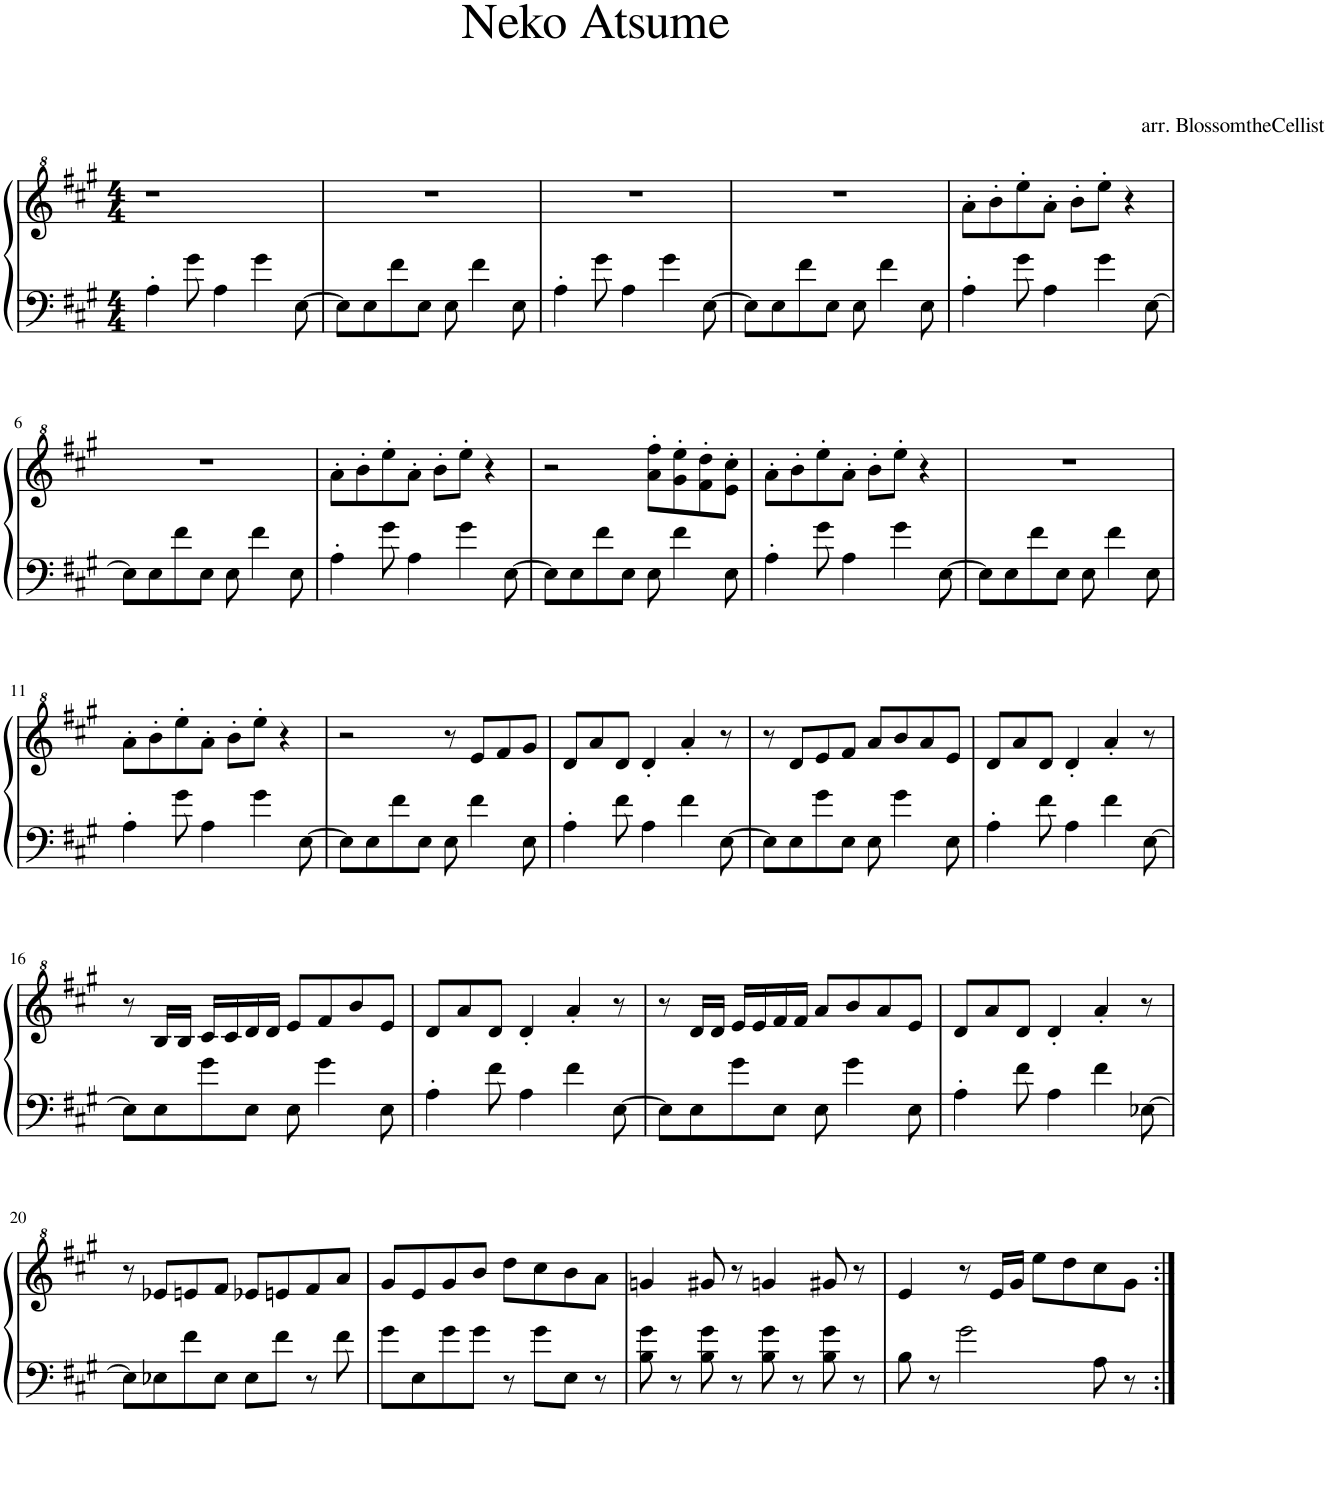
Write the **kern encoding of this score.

**kern	**kern
*part1	*part1
*staff2	*staff1
*I"Piano	*
*I'Pno.	*
*clefF4	*clefG^2
*k[f#c#g#]	*k[f#c#g#]
*M4/4	*M4/4
=1	=1
4A'\	1r
8g#\	.
4A\	.
4g#\	.
[8E\	.
=2	=2
8E\L]	1r
8E\	.
8f#\	.
8E\J	.
8E\	.
4f#\	.
8E\	.
=3	=3
4A'\	1r
8g#\	.
4A\	.
4g#\	.
[8E\	.
=4	=4
8E\L]	1r
8E\	.
8f#\	.
8E\J	.
8E\	.
4f#\	.
8E\	.
=5	=5
4A'\	8aa'\L
.	8bb'\
8g#\	8eee'\
4A\	8aa'\J
.	8bb'\L
!	!LO:TX:a:t=arr. BlossomtheCellist
4g#\	8eee'\J
.	4r
[8E\	.
!!LO:LB:g=z
=6	=6
8E\L]	1r
8E\	.
8f#\	.
8E\J	.
8E\	.
4f#\	.
8E\	.
=7	=7
4A'\	8aa'\L
.	8bb'\
8g#\	8eee'\
4A\	8aa'\J
.	8bb'\L
4g#\	8eee'\J
.	4r
[8E\	.
=8	=8
8E\L]	2r
8E\	.
8f#\	.
8E\J	.
8E\	8aa\' 8fff#\'L
4f#\	8gg#\' 8eee\'
.	8ff#\' 8ddd\'
8E\	8ee\' 8ccc#\'J
=9	=9
4A'\	8aa'\L
.	8bb'\
8g#\	8eee'\
4A\	8aa'\J
.	8bb'\L
4g#\	8eee'\J
.	4r
[8E\	.
=10	=10
8E\L]	1r
8E\	.
8f#\	.
8E\J	.
8E\	.
4f#\	.
8E\	.
!!LO:LB:g=z
=11	=11
4A'\	8aa'\L
.	8bb'\
8g#\	8eee'\
4A\	8aa'\J
.	8bb'\L
4g#\	8eee'\J
.	4r
[8E\	.
=12	=12
8E\L]	2r
8E\	.
8f#\	.
8E\J	.
8E\	8r
4f#\	8ee/L
.	8ff#/
8E\	8gg#/J
=13	=13
4A'\	8dd/L
.	8aa/
8f#\	8dd/J
4A\	4dd'/
4f#\	4aa'/
[8E\	8r
=14	=14
8E\L]	8r
8E\	8dd/L
8g#\	8ee/
8E\J	8ff#/J
8E\	8aa/L
4g#\	8bb/
.	8aa/
8E\	8ee/J
=15	=15
4A'\	8dd/L
.	8aa/
8f#\	8dd/J
4A\	4dd'/
4f#\	4aa'/
[8E\	8r
!!LO:LB:g=z
=16	=16
8E\L]	8r
8E\	16b/LL
.	16b/JJ
8g#\	16cc#/LL
.	16cc#/
8E\J	16dd/
.	16dd/JJ
8E\	8ee/L
4g#\	8ff#/
.	8bb/
8E\	8ee/J
=17	=17
4A'\	8dd/L
.	8aa/
8f#\	8dd/J
4A\	4dd'/
4f#\	4aa'/
[8E\	8r
=18	=18
8E\L]	8r
8E\	16dd/LL
.	16dd/JJ
8g#\	16ee/LL
.	16ee/
8E\J	16ff#/
.	16ff#/JJ
8E\	8aa/L
4g#\	8bb/
.	8aa/
8E\	8ee/J
=19	=19
4A'\	8dd/L
.	8aa/
8f#\	8dd/J
4A\	4dd'/
4f#\	4aa'/
[8E-X\	8r
!!LO:LB:g=z
=20	=20
8E-\L]	8r
8E-X\	8ee-X/L
8f#\	8een/
8E-\J	8ff#/J
8E-\L	8ee-X/L
8f#\J	8een/
8r	8ff#/
8f#\	8aa/J
=21	=21
8g#\L	8gg#/L
8E\	8ee/
8g#\	8gg#/
8g#\J	8bb/J
8r	8ddd\L
8g#\L	8ccc#\
8E\J	8bb\
8r	8aa\J
=22	=22
8B\ 8g#\	4ggn/
8r	.
8B\ 8g#\	8gg#X/
8r	8r
8B\ 8g#\	4ggn/
8r	.
8B\ 8g#\	8gg#X/
8r	8r
=23	=23
8B\	4ee/
8r	.
2g#\	8r
.	16ee/LL
.	16gg#/JJ
.	8eee\L
.	8ddd\
8A\	8ccc#\
8r	8gg#\J
=:|!	=:|!
*-	*-
